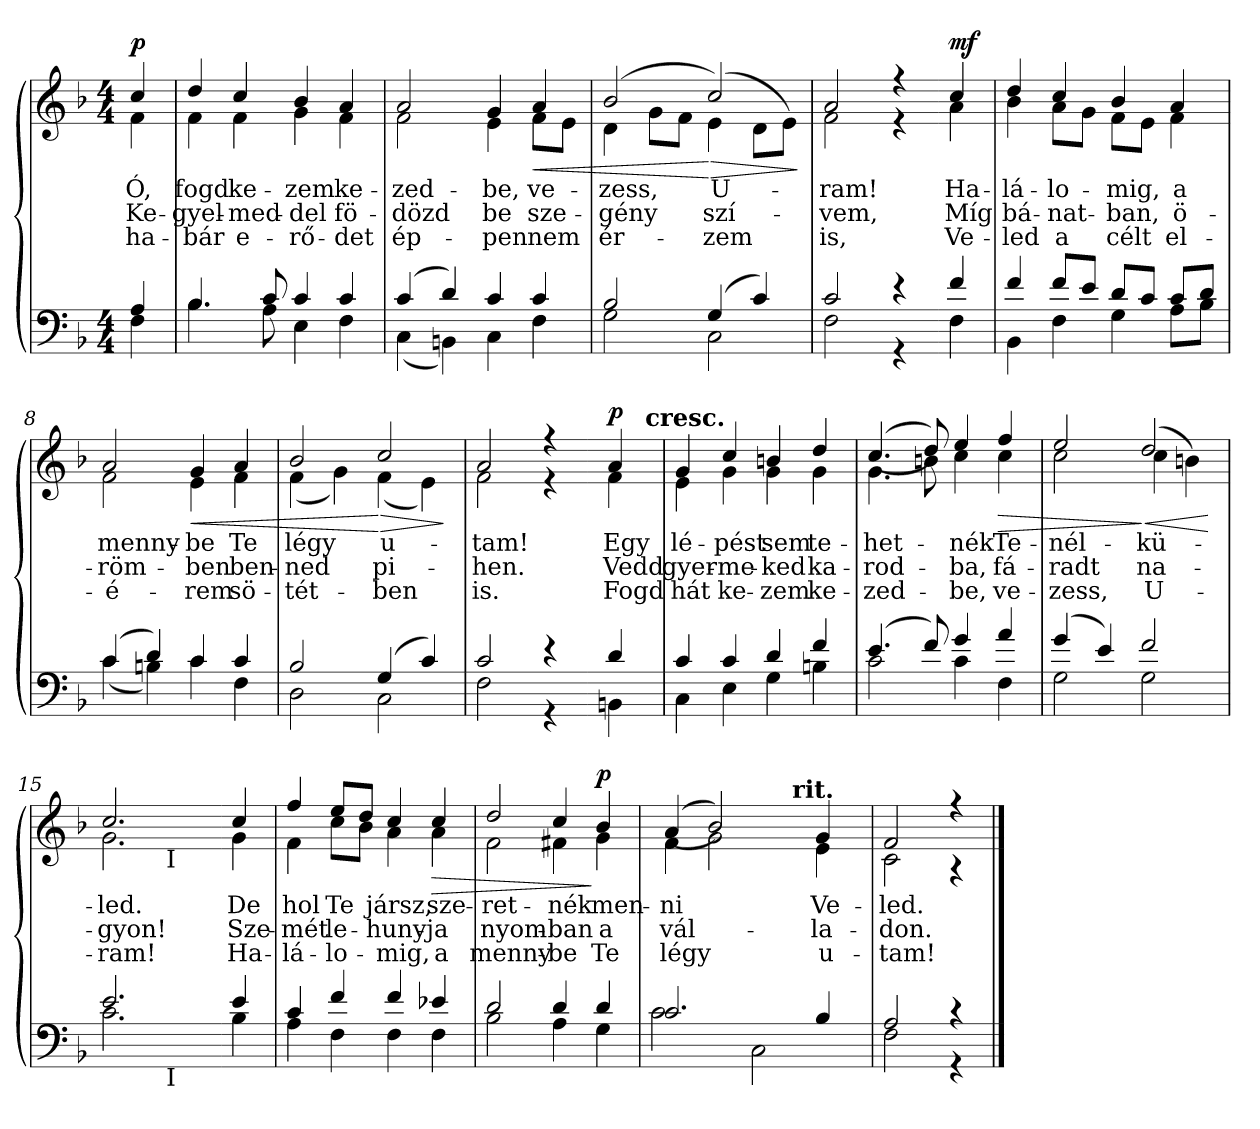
**kern	**kern	**text	**text	**text	**dynam
*part2	*part1	*part1	*part1	*part1	*part1
*staff2	*staff1	*staff1	*staff1	*staff1	*staff1
*clefF4	*clefG2	*	*	*	*
*k[b-]	*k[b-]	*	*	*	*
*F:	*F:	*	*	*	*
*M4/4	*M4/4	*	*	*	*
=1	=1	=1	=1	=1	=1
*^	*	*	*	*	*
!	!	!LO:TX:a:B:t=Dolce	!	!	!	!
!	!	!	!LO:LY:b	!LO:LY:b	!LO:LY:b	!LO:DY:b
*	*	*^	*	*	*	*
4A/	4F\	4cc/	4f\	Ó,	Ke-	ha-	p
=2	=2	=2	=2	=2	=2	=2	=2
!	!	!	!	!LO:LY:b	!LO:LY:b	!LO:LY:b	!
4.B-/	4.B-\	4dd/	4f\	fogd	-gyel-	-bár	.
!	!	!	!	!LO:LY:b	!LO:LY:b	!LO:LY:b	!
.	.	4cc/	4f\	ke-	-med-	e-	.
8c/	8A\	.	.	.	.	.	.
!	!	!	!	!LO:LY:b	!LO:LY:b	!LO:LY:b	!
4c/	4E\	4b-/	4g\	-zem	-del	-rő-	.
!	!	!	!	!LO:LY:b	!LO:LY:b	!LO:LY:b	!
4c/	4F\	4a/	4f\	ke-	fö-	-det	.
=3	=3	=3	=3	=3	=3	=3	=3
!	!	!	!	!LO:LY:b	!LO:LY:b	!LO:LY:b	!
(>4c/	(<4C\	2a/	2f\	-zed-	-dözd	ép-	.
4d/)	4BBn\)	.	.	.	.	.	.
!	!	!	!	!LO:LY:b	!LO:LY:b	!LO:LY:b	!
4c/	4C\	4g/	4e\	-be,	be	-pen	.
!	!	!	!	!LO:LY:b	!LO:LY:b	!LO:LY:b	!LO:HP:b
4c/	4F\	4a/	8f\L	ve-	sze-	nem	<
.	.	.	8e\J	.	.	.	.
=4	=4	=4	=4	=4	=4	=4	=4
!	!	!	!	!LO:LY:b	!LO:LY:b	!LO:LY:b	!
2B-/	2G\	(<2b-/	4d\	-zess,	-gény	ér-	.
.	.	.	8g\L	.	.	.	.
.	.	.	8f\J	.	.	.	.
!	!	!	!	!LO:LY:b	!LO:LY:b	!LO:LY:b	!LO:HP:n=1:b
(>4G/	2C\	(<2cc/)	4e\	U-	szí-	-zem	[ >
4c/)	.	.	8d\L	.	.	.	.
.	.	.	8e\J)	.	.	.	.
*v	*v	*	*	*	*	*	*
*	*v	*v	*	*	*	*
.	.	.	.	.	]
=5	=5	=5	=5	=5	=5
*^	*	*	*	*	*
!	!	!	!LO:LY:b	!LO:LY:b	!LO:LY:b	!
*	*	*^	*	*	*	*
2c/	2F\	2a/	2f\	-ram!	-vem,	is,	.
4r	4r	4r	4r	.	.	.	.
!!LO:LB:g=z	!!
=6-	=6-	=6-	=6-	=6-	=6-	=6-	=6-
!	!	!	!	!LO:LY:b	!LO:LY:b	!LO:LY:b	!LO:DY:a
4f/	4F\	4cc/	4a\	Ha-	Míg	Ve-	mf
=7	=7	=7	=7	=7	=7	=7	=7
!	!	!	!	!LO:LY:b	!LO:LY:b	!LO:LY:b	!
4f/	4BB-\	4dd/	4b-\	-lá-	bá-	-led	.
!	!	!	!	!LO:LY:b	!LO:LY:b	!LO:LY:b	!
8f/L	4F\	4cc/	8a\L	-lo-	-nat-	a	.
8e/J	.	.	8g\J	.	.	.	.
!	!	!	!	!LO:LY:b	!LO:LY:b	!LO:LY:b	!
8d/L	4G\	4b-/	8f\L	-mig,	-ban,	célt	.
8c/J	.	.	8e\J	.	.	.	.
!	!	!	!	!LO:LY:b	!LO:LY:b	!LO:LY:b	!
8c/L	8A\L	4a/	4f\	a	ö-	el-	.
8d/J	8B-\J	.	.	.	.	.	.
=8	=8	=8	=8	=8	=8	=8	=8
!	!	!	!	!LO:LY:b	!LO:LY:b	!LO:LY:b	!
(>4c/	(<4c\	2a/	2f\	menny-	-röm-	-é-	.
4d/)	4Bn\)	.	.	.	.	.	.
!	!	!	!	!LO:LY:b	!LO:LY:b	!LO:LY:b	!LO:HP:b
4c/	4c\	4g/	4e\	-be	-ben	-rem	<
!	!	!	!	!LO:LY:b	!LO:LY:b	!LO:LY:b	!
4c/	4F\	4a/	4f\	Te	ben-	sö-	.
=9	=9	=9	=9	=9	=9	=9	=9
!	!	!	!	!LO:LY:b	!LO:LY:b	!LO:LY:b	!
2B-/	2D\	2b-/	(<4f\	légy	-ned	-tét-	.
.	.	.	4g\)	.	.	.	.
!	!	!	!	!LO:LY:b	!LO:LY:b	!LO:LY:b	!LO:HP:n=1:b
(>4G/	2C\	2cc/	(<4f\	u-	pi-	-ben	[ >
4c/)	.	.	4e\)	.	.	.	.
*v	*v	*	*	*	*	*	*
*	*v	*v	*	*	*	*
.	.	.	.	.	]
=10	=10	=10	=10	=10	=10
*^	*	*	*	*	*
!	!	!	!LO:LY:b	!LO:LY:b	!LO:LY:b	!
*	*	*^	*	*	*	*
2c/	2F\	2a/	2f\	-tam!	-hen.	is.	.
4r	4r	4r	4r	.	.	.	.
*	*	*v	*v	*	*	*	*
!!LO:LB:g=z
=11-	=11-	=11-	=11-	=11-	=11-	=11-
*	*	*^	*	*	*	*
!	!	!	!	!LO:LY:b	!LO:LY:b	!LO:LY:b	!LO:DY:a
*	*	*	*^	*	*	*	*
4d/	4BBn\	4a/	4f\	8.ryy	Egy	Vedd	Fogd	p
!	!	!	!	!LO:TX:a:B:t=cresc.	!	!	!	!
.	.	.	.	16ryy	.	.	.	.
*	*	*v	*v	*v	*	*	*	*
=12	=12	=12	=12	=12	=12	=12
*	*	*^	*	*	*	*
*	*	*	*^	*	*	*	*
!	!	!	!	!	!LO:LY:b	!LO:LY:b	!LO:LY:b	!
*	*	*	*v	*v	*	*	*	*
4c/	4C\	4g/	4e\	lé-	gyer-	hát	.
!	!	!	!	!LO:LY:b	!LO:LY:b	!LO:LY:b	!
4c/	4E\	4cc/	4g\	-pést	-me-	ke-	.
!	!	!	!	!LO:LY:b	!LO:LY:b	!LO:LY:b	!
4d/	4G\	4bn/	4g\	sem	-ked	-zem	.
!	!	!	!	!LO:LY:b	!LO:LY:b	!LO:LY:b	!
4f/	4Bn\	4dd/	4g\	te-	ka-	ke-	.
=13	=13	=13	=13	=13	=13	=13	=13
!	!	!	!	!LO:LY:b	!LO:LY:b	!LO:LY:b	!
(>4.e/	2c\	(<(>4.cc/	4.g\	-het-	-rod-	-zed-	.
8f/)	.	8dd/))	8bn\	.	.	.	.
!	!	!	!	!LO:LY:b	!LO:LY:b	!LO:LY:b	!
4g/	4c\	4ee/	4cc\	-nék	-ba,	-be,	.
!	!	!	!	!LO:LY:b	!LO:LY:b	!LO:LY:b	!LO:HP:b
4a/	4F\	4ff/	4cc\	Te-	fá-	ve-	>
=14	=14	=14	=14	=14	=14	=14	=14
!	!	!	!	!LO:LY:b	!LO:LY:b	!LO:LY:b	!
(>4g/	2G\	2ee/	2cc\	-nél-	-radt	-zess,	.
4e/)	.	.	.	.	.	.	.
!	!	!	!	!LO:LY:b	!LO:LY:b	!LO:LY:b	!LO:HP:n=1:b
2f/	2G\	(<2dd/	4cc\	-kü-	na-	U-	] <
.	.	.	4bn\)	.	.	.	.
*v	*v	*	*	*	*	*	*
*	*v	*v	*	*	*	*
.	.	.	.	.	[
=15	=15	=15	=15	=15	=15
*^	*	*	*	*	*
!	!	!	!LO:LY:b	!LO:LY:b	!LO:LY:b	!
*	*^	*^	*	*	*	*
*	*	*	*	*^	*	*	*	*
2.e/	2.c\	4...ryy	2.cc/	2.g\	4...ryy	-led.	-gyon!	-ram!	.
!	!	!	!	!	!LO:TX:b:t=I	!	!	!	!
!	!	!LO:TX:b:t=I	!	!	!	!	!	!	!
.	.	4ryy	.	.	4ryy	.	.	.	.
.	.	32ryy	.	.	32ryy	.	.	.	.
*	*v	*v	*	*	*	*	*	*	*
*	*	*v	*v	*v	*	*	*	*
!!LO:LB:g=z
=16-	=16-	=16-	=16-	=16-	=16-	=16-
*	*^	*^	*	*	*	*
*	*	*	*	*^	*	*	*	*
!	!	!	!	!	!	!LO:LY:b	!LO:LY:b	!LO:LY:b	!
*	*v	*v	*	*	*	*	*	*	*
*	*	*	*v	*v	*	*	*	*
4e/	4B-\	4cc/	4g\	De	Sze-	Ha-	.
=17	=17	=17	=17	=17	=17	=17	=17
!	!	!	!	!LO:LY:b	!LO:LY:b	!LO:LY:b	!
4c/	4A\	4ff/	4f\	hol	-mét	-lá-	.
!	!	!	!	!LO:LY:b	!LO:LY:b	!LO:LY:b	!
4f/	4F\	8ee/L	8cc\L	Te	le-	-lo-	.
.	.	8dd/J	8b-\J	.	.	.	.
!	!	!	!	!LO:LY:b	!LO:LY:b	!LO:LY:b	!
4f/	4F\	4cc/	4a\	jársz,	-huny-	-mig,	.
!	!	!	!	!LO:LY:b	!LO:LY:b	!LO:LY:b	!LO:HP:b
4e-X/	4F\	4cc/	4a\	sze-	-ja	a	>
=18	=18	=18	=18	=18	=18	=18	=18
!	!	!	!	!LO:LY:b	!LO:LY:b	!LO:LY:b	!
2d/	2B-\	2dd/	2f\	-ret-	nyom-	menny-	.
!	!	!	!	!LO:LY:b	!LO:LY:b	!LO:LY:b	!
4d/	4A\	4cc/	4f#X\	-nék	-ban	-be	.
!	!	!	!	!LO:LY:b	!LO:LY:b	!LO:LY:b	!LO:DY:n=1:a
4d/	4G\	4b-/	4g\	men-	a	Te	] p
*	*	*v	*v	*	*	*	*
=19	=19	=19	=19	=19	=19	=19
*	*	*^	*	*	*	*
!	!	!	!	!LO:LY:b	!LO:LY:b	!LO:LY:b	!
*	*	*	*^	*	*	*	*
2.c/	2c\	(<(>4a/	4f\	2ryy	-ni	vál-	légy	.
.	.	2b-/))	2g\	.	.	.	.	.
.	2C\	.	.	8ryy	.	.	.	.
.	.	.	.	32ryy	.	.	.	.
!	!	!	!	!LO:TX:a:B:t=rit.	!	!	!	!
.	.	.	.	4ryy	.	.	.	.
!	!	!	!	!	!LO:LY:b	!LO:LY:b	!LO:LY:b	!
4B-/	.	4g/	4e\	.	Ve-	-la-	u-	.
.	.	.	.	16.ryy	.	.	.	.
*	*	*v	*v	*v	*	*	*	*
=20	=20	=20	=20	=20	=20	=20
*	*	*^	*	*	*	*
*	*	*	*^	*	*	*	*
!	!	!	!	!	!LO:LY:b	!LO:LY:b	!LO:LY:b	!
*	*	*	*v	*v	*	*	*	*
2A/	2F\	2f/	2c\	-led.	-don.	-tam!	.
4r	4r	4r	4r	.	.	.	.
*v	*v	*	*	*	*	*	*
*	*v	*v	*	*	*	*
==	==	==	==	==	==
*-	*-	*-	*-	*-	*-
